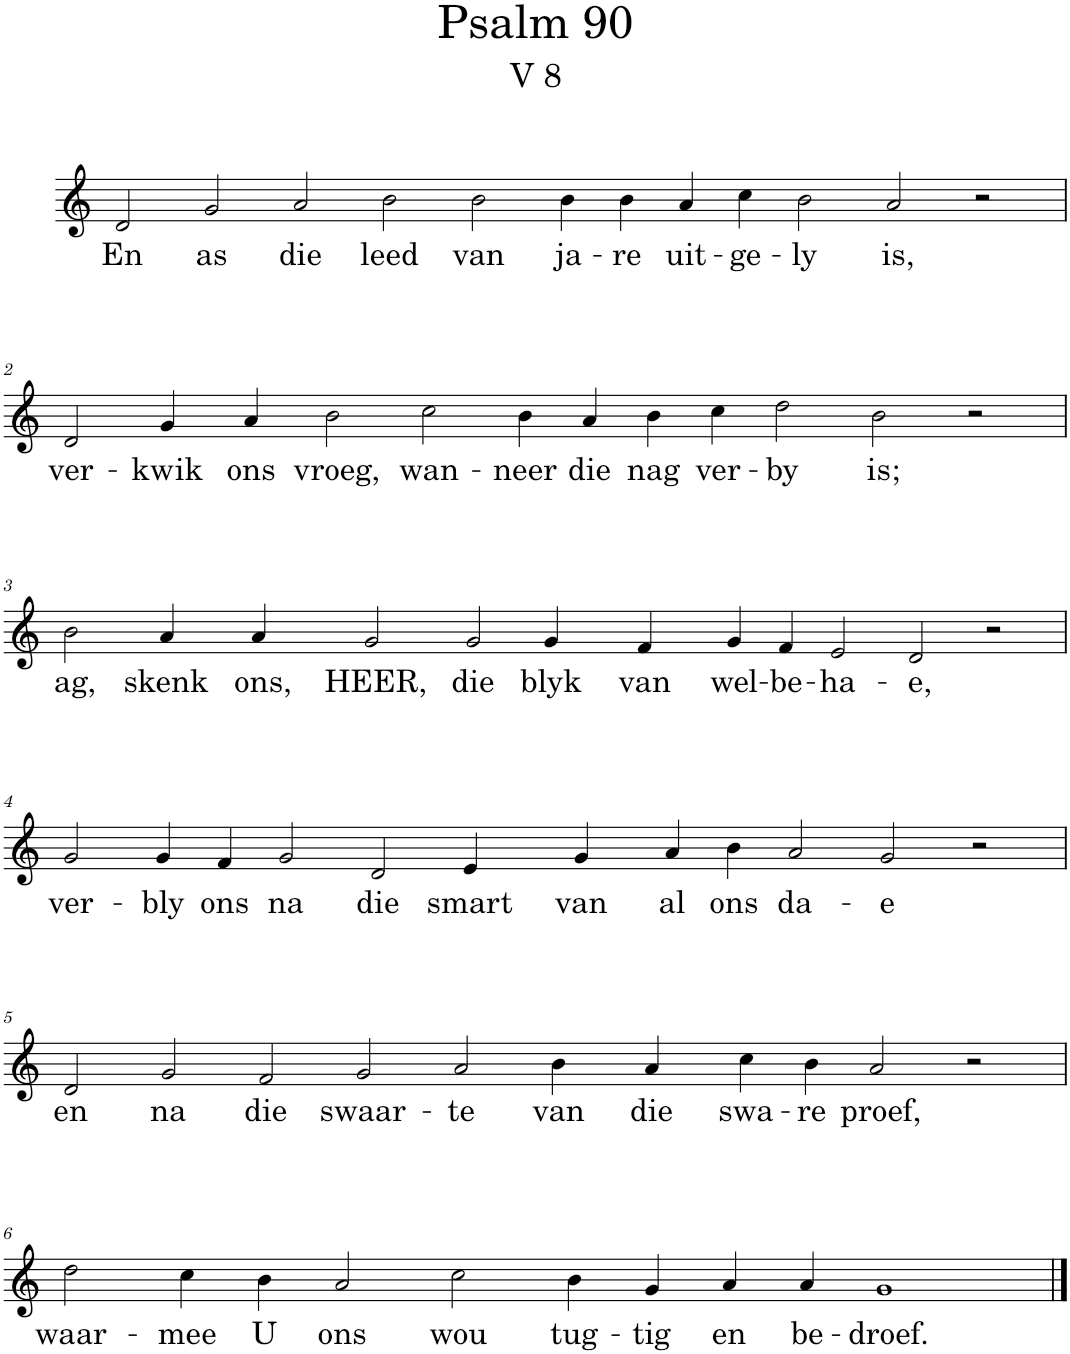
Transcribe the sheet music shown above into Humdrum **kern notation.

**kern	**text
*part1	*part1
*staff1	*staff1
*I"Pipe Organ	*
*I'Org.	*
*clefG2	*
*k[]	*
*M20/4	*
=1	=1
!	!LO:LY:b
2d/	En
!	!LO:LY:b
2g/	as
!	!LO:LY:b
2a/	die
!	!LO:LY:b
2b\	leed
!	!LO:LY:b
2b\	van
!	!LO:LY:b
4b\	ja-
!	!LO:LY:b
4b\	-re
!	!LO:LY:b
4a/	uit-
!	!LO:LY:b
4cc\	-ge-
!	!LO:LY:b
2b\	-ly
!	!LO:LY:b
2a/	is,
2r	.
!!LO:LB:g=z
=2	=2
*M18/4	*
!	!LO:LY:b
2d/	ver-
!	!LO:LY:b
4g/	-kwik
!	!LO:LY:b
4a/	ons
!	!LO:LY:b
2b\	vroeg,
!	!LO:LY:b
2cc\	wan-
!	!LO:LY:b
4b\	-neer
!	!LO:LY:b
4a/	die
!	!LO:LY:b
4b\	nag
!	!LO:LY:b
4cc\	ver-
!	!LO:LY:b
2dd\	-by
!	!LO:LY:b
2b\	is;
2r	.
!!LO:LB:g=z
=3	=3
!	!LO:LY:b
2b\	ag,
!	!LO:LY:b
4a/	skenk
!	!LO:LY:b
4a/	ons,
!	!LO:LY:b
2g/	HEER,
!	!LO:LY:b
2g/	die
!	!LO:LY:b
4g/	blyk
!	!LO:LY:b
4f/	van
!	!LO:LY:b
4g/	wel-
!	!LO:LY:b
4f/	-be-
!	!LO:LY:b
2e/	-ha-
!	!LO:LY:b
2d/	-e,
2r	.
!!LO:LB:g=z
=4	=4
!	!LO:LY:b
2g/	ver-
!	!LO:LY:b
4g/	-bly
!	!LO:LY:b
4f/	ons
!	!LO:LY:b
2g/	na
!	!LO:LY:b
2d/	die
!	!LO:LY:b
4e/	smart
!	!LO:LY:b
4g/	van
!	!LO:LY:b
4a/	al
!	!LO:LY:b
4b\	ons
!	!LO:LY:b
2a/	da-
!	!LO:LY:b
2g/	-e
2r	.
!!LO:LB:g=z
=5	=5
!	!LO:LY:b
2d/	en
!	!LO:LY:b
2g/	na
!	!LO:LY:b
2f/	die
!	!LO:LY:b
2g/	swaar-
!	!LO:LY:b
2a/	-te
!	!LO:LY:b
4b\	van
!	!LO:LY:b
4a/	die
!	!LO:LY:b
4cc\	swa-
!	!LO:LY:b
4b\	-re
!	!LO:LY:b
2a/	proef,
2r	.
!!LO:LB:g=z
=6	=6
*M16/4	*
!	!LO:LY:b
2dd\	waar-
!	!LO:LY:b
4cc\	-mee
!	!LO:LY:b
4b\	U
!	!LO:LY:b
2a/	ons
!	!LO:LY:b
2cc\	wou
!	!LO:LY:b
4b\	tug-
!	!LO:LY:b
4g/	-tig
!	!LO:LY:b
4a/	en
!	!LO:LY:b
4a/	be-
!	!LO:LY:b
1g	-droef.
==	==
*-	*-
